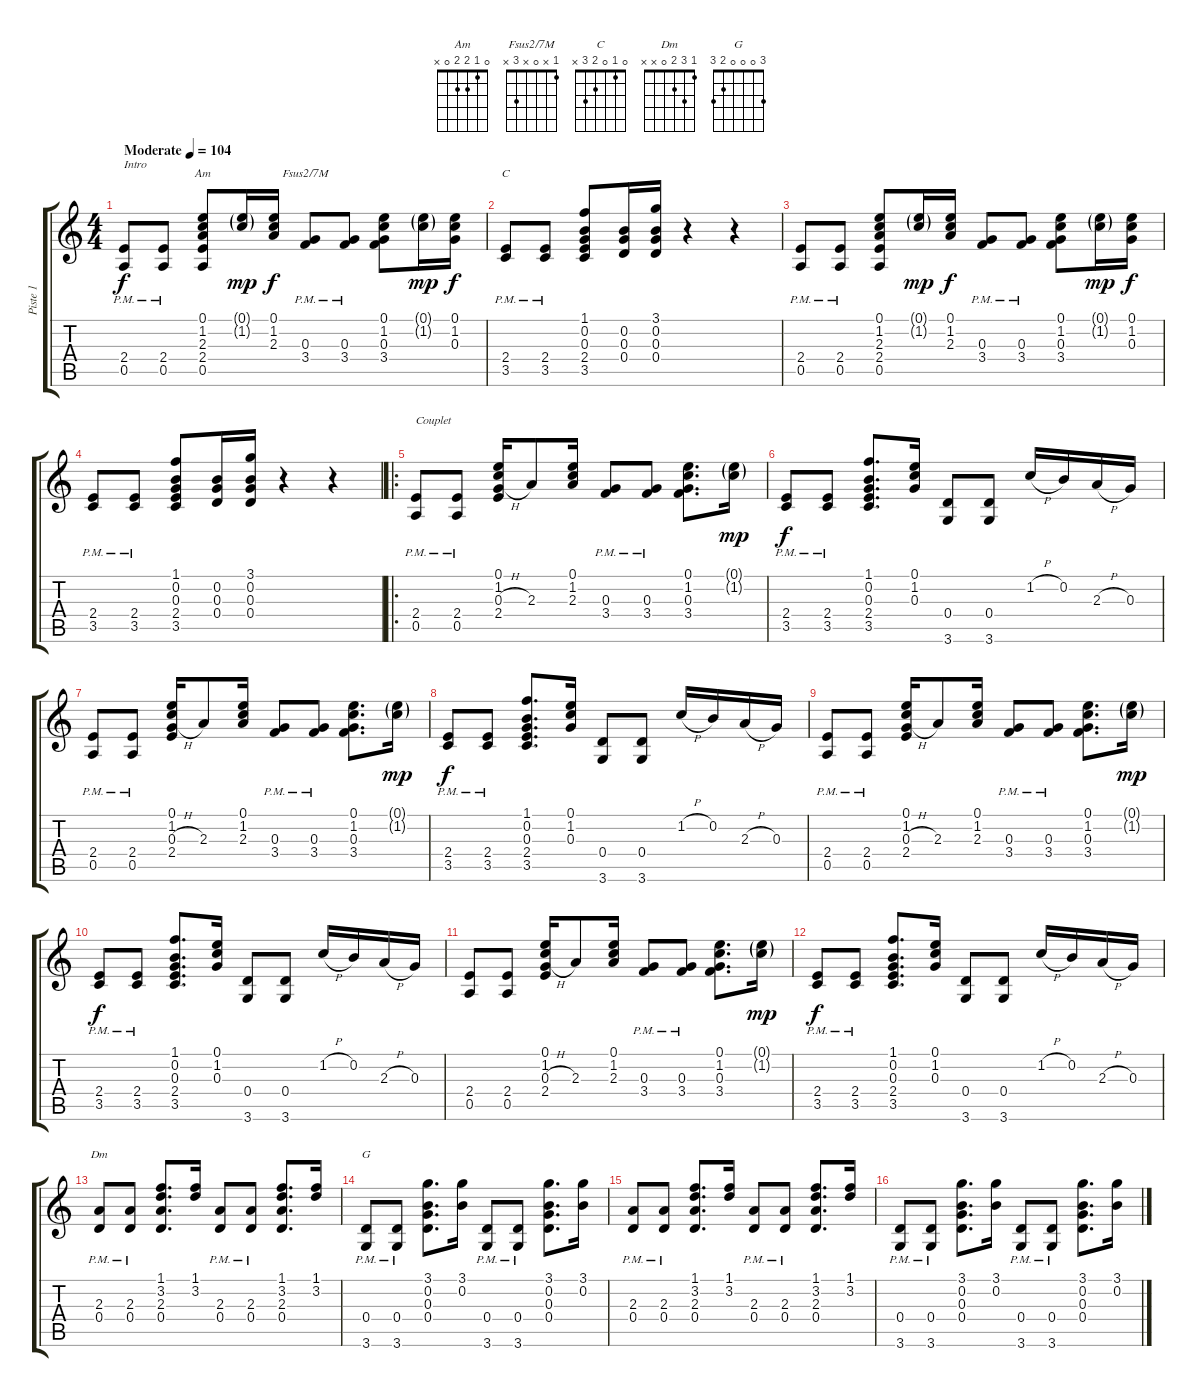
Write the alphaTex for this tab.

\track ("Piste 1" "Piste 1") {instrument acousticguitarsteel}
\staff {score tabs}
\tuning (E4 B3 G3 D3 A2 E2) {hide}
\chord ("Am" 0 1 2 2 0 x)
\chord ("Fsus2/7M" 1 x 0 x 3 x)
\chord ("C" 0 1 0 2 3 x)
\chord ("Dm" 1 3 2 0 x x)
\chord ("G" 3 0 0 0 2 3)
\ts (4 4)
\tempo (104 "Moderate")
\clef g2
\ks c
(2.4{pm} 0.5{pm}).8{txt "Intro" dy f instrument acousticguitarsteel} (2.4{pm} 0.5{pm}).8 (0.1 1.2 2.3 2.4 0.5).8{ch "Am"} (0.1{g} 1.2{g}).16{dy mp} (0.1 1.2 2.3).16{dy f} (0.3{pm} 3.4{pm}).8{ch "Fsus2/7M"} (0.3{pm} 3.4{pm}).8 (0.1 1.2 0.3 3.4).8 (0.1{g} 1.2{g}).16{dy mp} (0.1 1.2 0.3).16{dy f} |
(2.4{pm} 3.5{pm}).8{ch "C"} (2.4{pm} 3.5{pm}).8 (1.1 0.2 0.3 2.4 3.5).8 (0.2 0.3 0.4).16 (3.1 0.2 0.3 0.4).16 r.4 r.4 |
(2.4{pm} 0.5{pm}).8 (2.4{pm} 0.5{pm}).8 (0.1 1.2 2.3 2.4 0.5).8 (0.1{g} 1.2{g}).16{dy mp} (0.1 1.2 2.3).16{dy f} (0.3{pm} 3.4{pm}).8 (0.3{pm} 3.4{pm}).8 (0.1 1.2 0.3 3.4).8 (0.1{g} 1.2{g}).16{dy mp} (0.1 1.2 0.3).16{dy f} |
(2.4{pm} 3.5{pm}).8 (2.4{pm} 3.5{pm}).8 (1.1 0.2 0.3 2.4 3.5).8 (0.2 0.3 0.4).16 (3.1 0.2 0.3 0.4).16 r.4 r.4 |
\ro
(2.4{pm} 0.5{pm}).8{txt "Couplet"} (2.4{pm} 0.5{pm}).8 (0.1 1.2 0.3{h} 2.4).16 2.3.8 (0.1 1.2 2.3).16 (0.3{pm} 3.4{pm}).8 (0.3{pm} 3.4{pm}).8 (0.1 1.2 0.3 3.4).8{d} (0.1{g} 1.2{g}).16{dy mp} |
(2.4{pm} 3.5{pm}).8{dy f} (2.4{pm} 3.5{pm}).8 (1.1 0.2 0.3 2.4 3.5).8{d} (0.1 1.2 0.3).16 (0.4 3.6).8 (0.4 3.6).8 1.2{h}.16 0.2.16 2.3{h}.16 0.3.16 |
(2.4{pm} 0.5{pm}).8 (2.4{pm} 0.5{pm}).8 (0.1 1.2 0.3{h} 2.4).16 2.3.8 (0.1 1.2 2.3).16 (0.3{pm} 3.4{pm}).8 (0.3{pm} 3.4{pm}).8 (0.1 1.2 0.3 3.4).8{d} (0.1{g} 1.2{g}).16{dy mp} |
(2.4{pm} 3.5{pm}).8{dy f} (2.4{pm} 3.5{pm}).8 (1.1 0.2 0.3 2.4 3.5).8{d} (0.1 1.2 0.3).16 (0.4 3.6).8 (0.4 3.6).8 1.2{h}.16 0.2.16 2.3{h}.16 0.3.16 |
(2.4{pm} 0.5{pm}).8 (2.4{pm} 0.5{pm}).8 (0.1 1.2 0.3{h} 2.4).16 2.3.8 (0.1 1.2 2.3).16 (0.3{pm} 3.4{pm}).8 (0.3{pm} 3.4{pm}).8 (0.1 1.2 0.3 3.4).8{d} (0.1{g} 1.2{g}).16{dy mp} |
(2.4{pm} 3.5{pm}).8{dy f} (2.4{pm} 3.5{pm}).8 (1.1 0.2 0.3 2.4 3.5).8{d} (0.1 1.2 0.3).16 (0.4 3.6).8 (0.4 3.6).8 1.2{h}.16 0.2.16 2.3{h}.16 0.3.16 |
(2.4 0.5).8 (2.4 0.5).8 (0.1 1.2 0.3{h} 2.4).16 2.3.8 (0.1 1.2 2.3).16 (0.3{pm} 3.4{pm}).8 (0.3{pm} 3.4{pm}).8 (0.1 1.2 0.3 3.4).8{d} (0.1{g} 1.2{g}).16{dy mp} |
(2.4{pm} 3.5{pm}).8{dy f} (2.4{pm} 3.5{pm}).8 (1.1 0.2 0.3 2.4 3.5).8{d} (0.1 1.2 0.3).16 (0.4 3.6).8 (0.4 3.6).8 1.2{h}.16 0.2.16 2.3{h}.16 0.3.16 |
(2.3{pm} 0.4{pm}).8{ch "Dm"} (2.3{pm} 0.4{pm}).8 (1.1 3.2 2.3 0.4).8{d} (1.1 3.2).16 (2.3{pm} 0.4{pm}).8 (2.3{pm} 0.4{pm}).8 (1.1 3.2 2.3 0.4).8{d} (1.1 3.2).16 |
(0.4{pm} 3.6{pm}).8{ch "G"} (0.4{pm} 3.6{pm}).8 (3.1 0.2 0.3 0.4).8{d} (3.1 0.2).16 (0.4{pm} 3.6{pm}).8 (0.4{pm} 3.6{pm}).8 (3.1 0.2 0.3 0.4).8{d} (3.1 0.2).16 |
(2.3{pm} 0.4{pm}).8 (2.3{pm} 0.4{pm}).8 (1.1 3.2 2.3 0.4).8{d} (1.1 3.2).16 (2.3{pm} 0.4{pm}).8 (2.3{pm} 0.4{pm}).8 (1.1 3.2 2.3 0.4).8{d} (1.1 3.2).16 |
(0.4{pm} 3.6{pm}).8 (0.4{pm} 3.6{pm}).8 (3.1 0.2 0.3 0.4).8{d} (3.1 0.2).16 (0.4{pm} 3.6{pm}).8 (0.4{pm} 3.6{pm}).8 (3.1 0.2 0.3 0.4).8{d} (3.1 0.2).16
